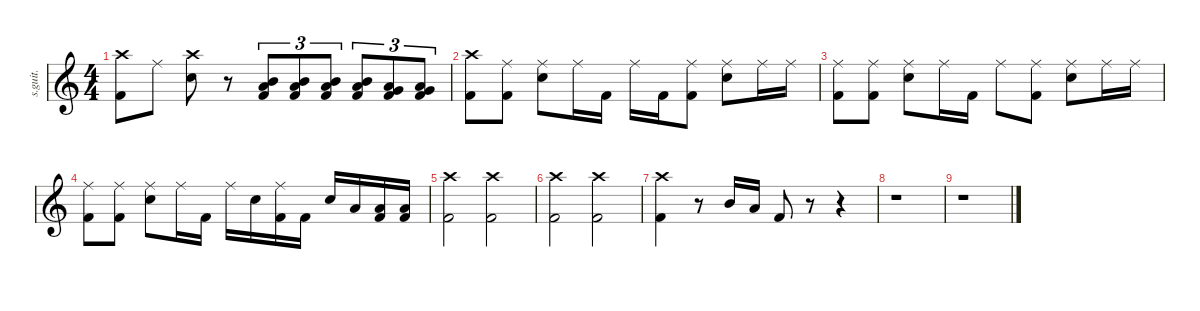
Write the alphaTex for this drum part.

\defaultSystemsLayout 4
\hideDynamics
\bracketExtendMode nobrackets
\track ("Sean Kinney (Drums)" "s.guit.") {instrument percussion}
\staff {score}
\articulation defaults
\ts (4 4)
\tempo (94 hide)
\clef g2
\ks c
("Crash high (hit)" "Kick (hit) 2").8{lyrics (0 "") lyrics (1 "") lyrics (2 "") lyrics (3 "") lyrics (4 "") dy ff} "Ride (middle)".8{lyrics (0 "") lyrics (1 "") lyrics (2 "") lyrics (3 "") lyrics (4 "") dy f} ("Crash high (hit)" "Electric Snare (hit)").8{lyrics (0 "") lyrics (1 "") lyrics (2 "") lyrics (3 "") lyrics (4 "") dy ff} r.8 ("Mid Tom (hit)" "Low Floor Tom (hit)" "Kick (hit) 2").8{tu (3 2) lyrics (0 "") lyrics (1 "") lyrics (2 "") lyrics (3 "") lyrics (4 "") dy f} ("Mid Tom (hit)" "Low Floor Tom (hit)" "Kick (hit) 2").8{tu (3 2) lyrics (0 "") lyrics (1 "") lyrics (2 "") lyrics (3 "") lyrics (4 "")} ("Mid Tom (hit)" "Low Floor Tom (hit)" "Kick (hit) 2").8{tu (3 2) lyrics (0 "") lyrics (1 "") lyrics (2 "") lyrics (3 "") lyrics (4 "")} ("Mid Tom (hit)" "Low Floor Tom (hit)" "Kick (hit) 2").8{tu (3 2) lyrics (0 "") lyrics (1 "") lyrics (2 "") lyrics (3 "") lyrics (4 "")} ("Very Low Tom (hit)" "Low Floor Tom (hit)" "Kick (hit) 2").8{tu (3 2) lyrics (0 "") lyrics (1 "") lyrics (2 "") lyrics (3 "") lyrics (4 "")} ("Very Low Tom (hit)" "Low Floor Tom (hit)" "Kick (hit) 2").8{tu (3 2) lyrics (0 "") lyrics (1 "") lyrics (2 "") lyrics (3 "") lyrics (4 "")} |
("Crash high (hit)" "Kick (hit) 2").8{lyrics (0 "") lyrics (1 "") lyrics (2 "") lyrics (3 "") lyrics (4 "")} ("Ride (middle)" "Kick (hit) 2").8{lyrics (0 "") lyrics (1 "") lyrics (2 "") lyrics (3 "") lyrics (4 "")} ("Ride (middle)" "Electric Snare (hit)").8{lyrics (0 "") lyrics (1 "") lyrics (2 "") lyrics (3 "") lyrics (4 "")} "Ride (middle)".16{lyrics (0 "") lyrics (1 "") lyrics (2 "") lyrics (3 "") lyrics (4 "")} "Kick (hit) 2".16{lyrics (0 "") lyrics (1 "") lyrics (2 "") lyrics (3 "") lyrics (4 "") dy ff} "Ride (middle)".16{lyrics (0 "") lyrics (1 "") lyrics (2 "") lyrics (3 "") lyrics (4 "") dy f} "Kick (hit) 2".16{lyrics (0 "") lyrics (1 "") lyrics (2 "") lyrics (3 "") lyrics (4 "") dy ff} ("Ride (middle)" "Kick (hit) 2").8{lyrics (0 "") lyrics (1 "") lyrics (2 "") lyrics (3 "") lyrics (4 "")} ("Ride (middle)" "Electric Snare (hit)").8{lyrics (0 "") lyrics (1 "") lyrics (2 "") lyrics (3 "") lyrics (4 "")} "Ride (middle)".16{lyrics (0 "") lyrics (1 "") lyrics (2 "") lyrics (3 "") lyrics (4 "") dy f} "Ride (middle)".16{lyrics (0 "") lyrics (1 "") lyrics (2 "") lyrics (3 "") lyrics (4 "")} |
("Ride (middle)" "Kick (hit) 2").8{lyrics (0 "") lyrics (1 "") lyrics (2 "") lyrics (3 "") lyrics (4 "")} ("Ride (middle)" "Kick (hit) 2").8{lyrics (0 "") lyrics (1 "") lyrics (2 "") lyrics (3 "") lyrics (4 "")} ("Ride (middle)" "Electric Snare (hit)").8{lyrics (0 "") lyrics (1 "") lyrics (2 "") lyrics (3 "") lyrics (4 "")} "Ride (middle)".16{lyrics (0 "") lyrics (1 "") lyrics (2 "") lyrics (3 "") lyrics (4 "")} "Kick (hit) 2".16{lyrics (0 "") lyrics (1 "") lyrics (2 "") lyrics (3 "") lyrics (4 "") dy ff} "Ride (middle)".8{lyrics (0 "") lyrics (1 "") lyrics (2 "") lyrics (3 "") lyrics (4 "") dy f} ("Ride (middle)" "Kick (hit) 2").8{lyrics (0 "") lyrics (1 "") lyrics (2 "") lyrics (3 "") lyrics (4 "")} ("Ride (middle)" "Electric Snare (hit)").8{lyrics (0 "") lyrics (1 "") lyrics (2 "") lyrics (3 "") lyrics (4 "")} "Ride (middle)".16{lyrics (0 "") lyrics (1 "") lyrics (2 "") lyrics (3 "") lyrics (4 "")} "Ride (middle)".16{lyrics (0 "") lyrics (1 "") lyrics (2 "") lyrics (3 "") lyrics (4 "")} |
("Ride (middle)" "Kick (hit) 2").8{lyrics (0 "") lyrics (1 "") lyrics (2 "") lyrics (3 "") lyrics (4 "")} ("Ride (middle)" "Kick (hit) 2").8{lyrics (0 "") lyrics (1 "") lyrics (2 "") lyrics (3 "") lyrics (4 "")} ("Ride (middle)" "Electric Snare (hit)").8{lyrics (0 "") lyrics (1 "") lyrics (2 "") lyrics (3 "") lyrics (4 "")} "Ride (middle)".16{lyrics (0 "") lyrics (1 "") lyrics (2 "") lyrics (3 "") lyrics (4 "")} "Kick (hit) 2".16{lyrics (0 "") lyrics (1 "") lyrics (2 "") lyrics (3 "") lyrics (4 "") dy ff} "Ride (middle)".16{lyrics (0 "") lyrics (1 "") lyrics (2 "") lyrics (3 "") lyrics (4 "") dy f} "Electric Snare (hit)".16{lyrics (0 "") lyrics (1 "") lyrics (2 "") lyrics (3 "") lyrics (4 "") dy ff} ("Ride (middle)" "Kick (hit) 2").16{lyrics (0 "") lyrics (1 "") lyrics (2 "") lyrics (3 "") lyrics (4 "")} "Kick (hit) 2".16{lyrics (0 "") lyrics (1 "") lyrics (2 "") lyrics (3 "") lyrics (4 "")} "Electric Snare (hit)".16{lyrics (0 "") lyrics (1 "") lyrics (2 "") lyrics (3 "") lyrics (4 "") dy f} "Low Floor Tom (hit)".16{lyrics (0 "") lyrics (1 "") lyrics (2 "") lyrics (3 "") lyrics (4 "")} ("Low Floor Tom (hit)" "Kick (hit) 2").16{lyrics (0 "") lyrics (1 "") lyrics (2 "") lyrics (3 "") lyrics (4 "")} ("Low Floor Tom (hit)" "Kick (hit) 2").16{lyrics (0 "") lyrics (1 "") lyrics (2 "") lyrics (3 "") lyrics (4 "")} |
("Crash high (hit)" "Kick (hit) 2").2{lyrics (0 "") lyrics (1 "") lyrics (2 "") lyrics (3 "") lyrics (4 "") dy ff} ("Crash high (hit)" "Kick (hit) 2").2{lyrics (0 "") lyrics (1 "") lyrics (2 "") lyrics (3 "") lyrics (4 "")} |
("Crash high (hit)" "Kick (hit) 2").2{lyrics (0 "") lyrics (1 "") lyrics (2 "") lyrics (3 "") lyrics (4 "")} ("Crash high (hit)" "Kick (hit) 2").2{lyrics (0 "") lyrics (1 "") lyrics (2 "") lyrics (3 "") lyrics (4 "")} |
("Crash high (hit)" "Kick (hit) 2").4{lyrics (0 "") lyrics (1 "") lyrics (2 "") lyrics (3 "") lyrics (4 "")} r.8 "Mid Tom (hit)".16{lyrics (0 "") lyrics (1 "") lyrics (2 "") lyrics (3 "") lyrics (4 "") dy f} "Low Floor Tom (hit)".16{lyrics (0 "") lyrics (1 "") lyrics (2 "") lyrics (3 "") lyrics (4 "")} "Kick (hit) 2".8{lyrics (0 "") lyrics (1 "") lyrics (2 "") lyrics (3 "") lyrics (4 "") dy ff} r.8 r.4 |
r.1 |
r.1
